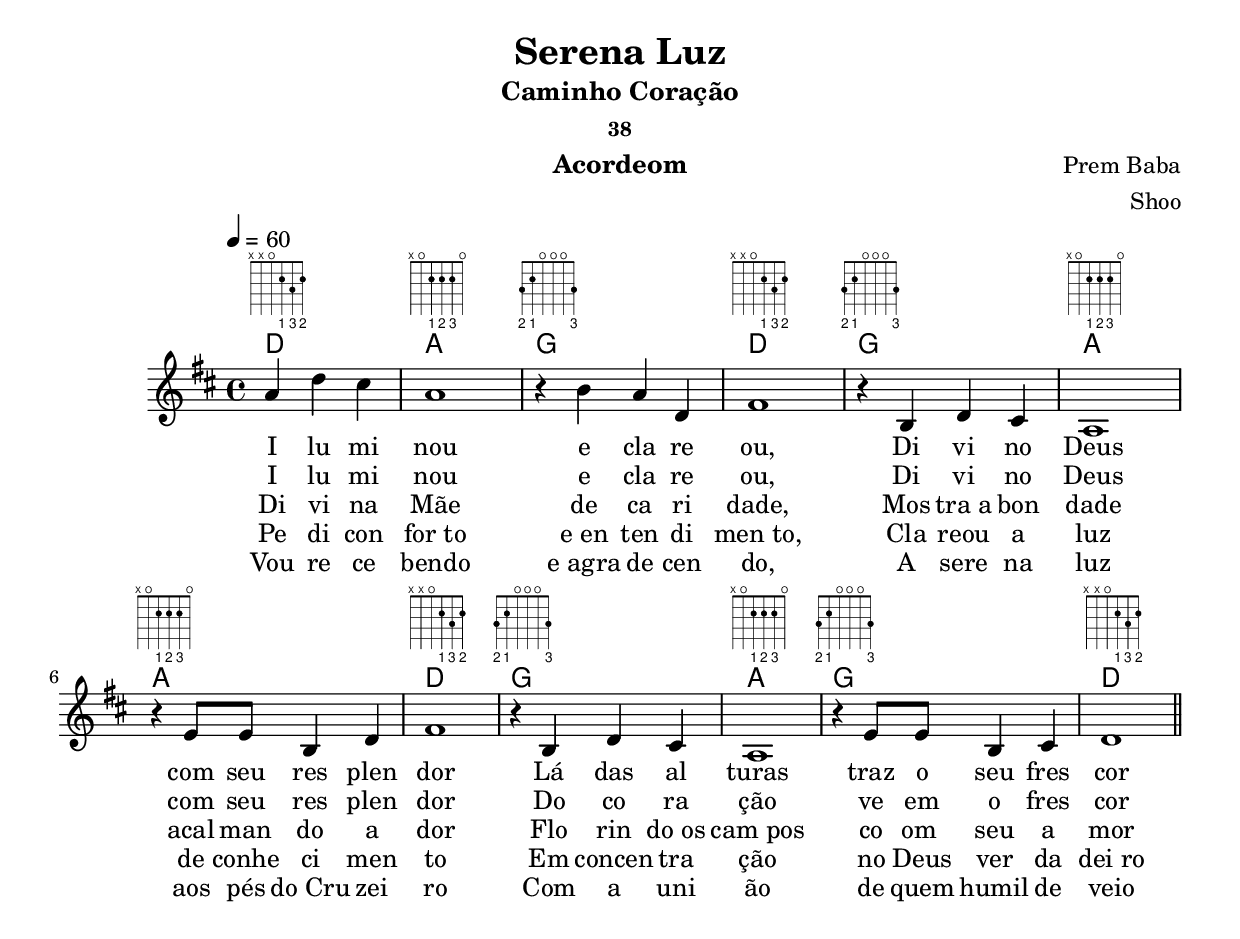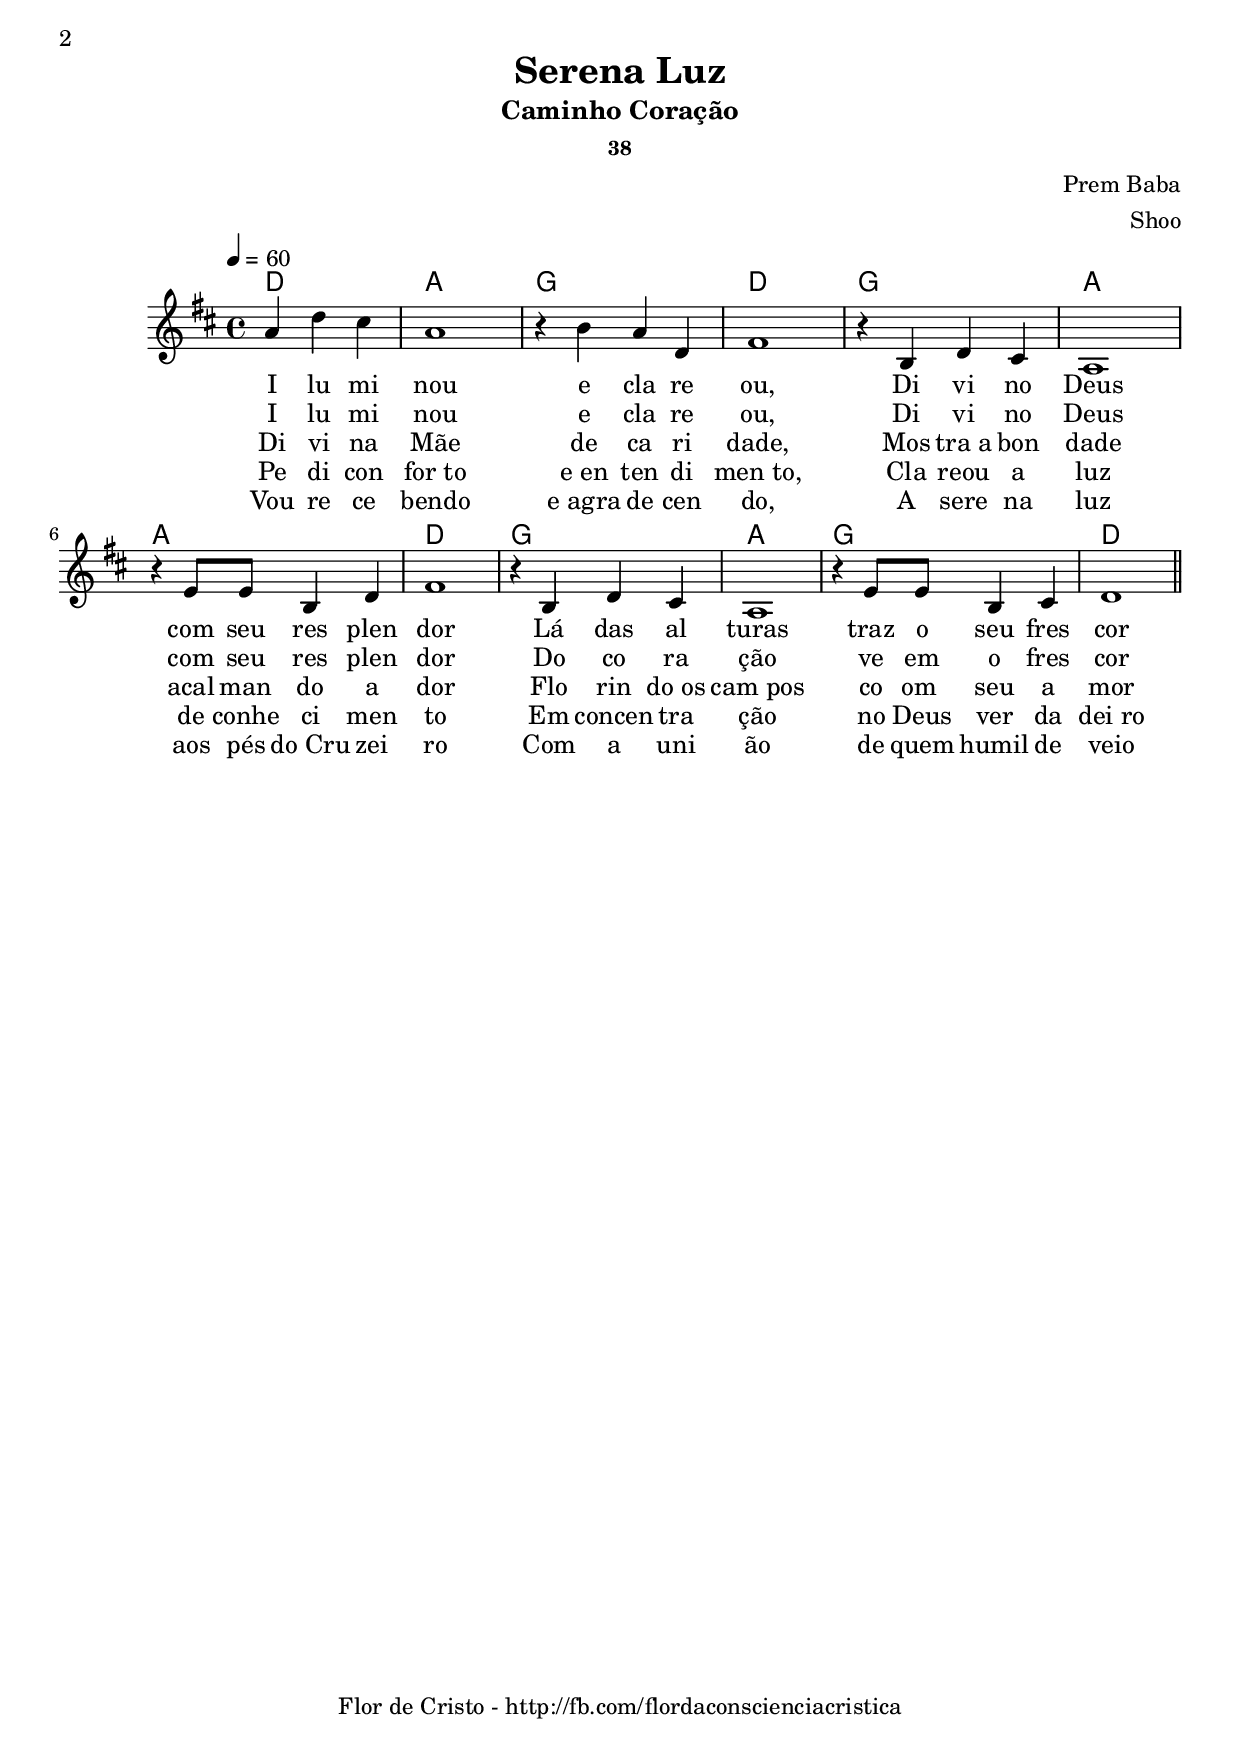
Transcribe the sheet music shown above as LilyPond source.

\version "2.19.15"
\include "predefined-guitar-fretboards.ly"
\header {
  dedication=""
  title="Serena Luz"
  subtitle="Caminho Coração"
  subsubtitle="38"
  poet=""
  meter=""
  piece=""
  composer="Prem Baba"
  arranger="Shoo"
  opus=""
  instrument="Acordeom"
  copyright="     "
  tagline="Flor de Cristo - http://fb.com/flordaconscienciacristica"

}

harmoniaAa =
\chordmode
{
  \tempo 4=60
  \time 4/4
  \partial 2.
  
  d2.:  |
  a1:  |
  g1:  |
  d1:  |
  g1:  |
  a1:  |
  a1:  |
  d1:  |
  g1:  |
  a1:  |
  g1:  |
  d1:  |
  
}

pautaAa =
{
  \clef treble
  \key d \major
  \time 4/4
  \partial 2.
  a'4  d''4 cis''4 | a'1 | r4   b'4   a'4 d'4 | fis'1  | r4 b4  d'4 cis'4  | a1 |
  r4 e'8 e'8 b4 d'4 | fis'1 | r4 b4 d'4 cis'4 | a1 | r4 e'8 e'8 b4 cis'4 | d'1
  
  \bar "||"
}
\addlyrics
{
  I lu mi nou e cla re ou,
  Di vi no Deus com seu res plen dor
  Lá das al turas traz o seu fres cor
}
\addlyrics
{
  I lu mi nou e cla re ou,
  Di vi no Deus com seu res plen dor
  Do co ra ção ve em o fres cor
}
\addlyrics
{
  Di vi na Mãe de ca ri dade,
  Mos tra_a bon dade acal man do a dor
  Flo rin do_os cam_pos co om_ seu a mor 
}
\addlyrics
{
  Pe di con for_to e_en ten di men_to,
  Cla reou a luz de conhe ci men to
  Em concen tra ção no Deus ver da dei_ro
}
\addlyrics
{
  Vou re ce bendo e_agra de cen do,
  A sere na luz aos pés do_Cru zei ro
  Com a uni ão de quem humil de veio
}


\bookpart {
  \score {
    \new StaffGroup {
      \override Score.RehearsalMark #'self-alignment-X = #LEFT
      <<
        \new FretBoards {\set chordChanges = ##t \harmoniaAa}
        
        \new ChordNames {\set chordChanges = ##t \harmoniaAa}
        \new Staff \with {instrumentName = #"" shortInstrumentName = #" "} \pautaAa
       
      >>
    }
    \layout {}
    \midi {}
    
  }
}

\bookpart {
  \header {instrument=""}
  \score {
    \new StaffGroup {
      \override Score.RehearsalMark #'self-alignment-X = #LEFT
      <<
        \new ChordNames {\set chordChanges = ##t \harmoniaAa}
        \new Staff \pautaAa
      >>
    }
    \layout {}
    \midi {}
  }
}


